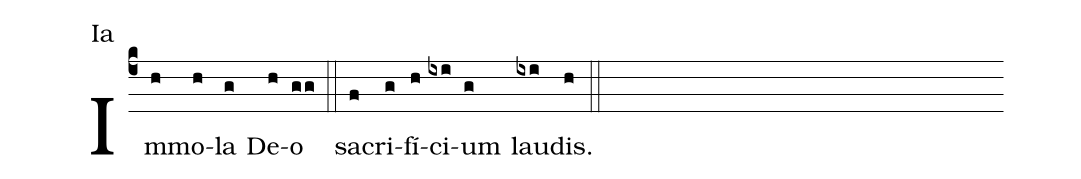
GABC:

annotation: Ia;
%%
(c4)Im(h)mo(h)la(g) De(h)o(gg) (::) sa(f)cri(g)fí(h)ci(ixi)um(g) lau(ixi)dis.(h) (::)
